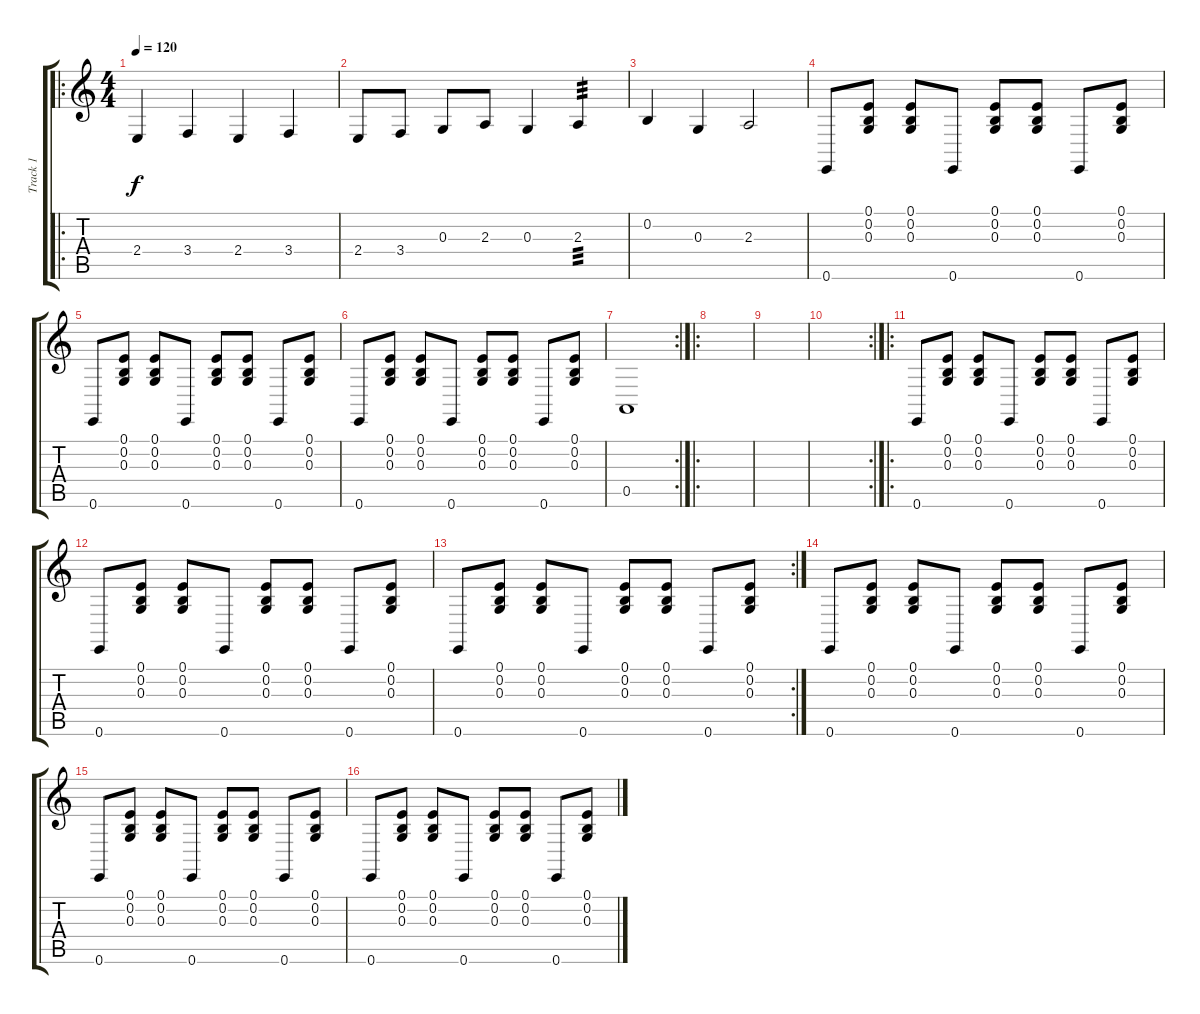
\track ("Track 1" "Track 1") {instrument acousticgrandpiano}
\staff {score tabs}
\tuning (E4 B3 G3 D3 A2 E2) {hide}
\ro
\ts (4 4)
\tempo 120
\clef g2
\ks c
2.4.4{dy f instrument acousticgrandpiano} 3.4.4 2.4.4 3.4.4 |
2.4.8 3.4.8 0.3.8 2.3.8 0.3.4 2.3.4{tp 3} |
0.2.4 0.3.4 2.3.2 |
0.6.8 (0.1 0.2 0.3).8 (0.1 0.2 0.3).8 0.6.8 (0.1 0.2 0.3).8 (0.1 0.2 0.3).8 0.6.8 (0.1 0.2 0.3).8 |
0.6.8 (0.1 0.2 0.3).8 (0.1 0.2 0.3).8 0.6.8 (0.1 0.2 0.3).8 (0.1 0.2 0.3).8 0.6.8 (0.1 0.2 0.3).8 |
0.6.8 (0.1 0.2 0.3).8 (0.1 0.2 0.3).8 0.6.8 (0.1 0.2 0.3).8 (0.1 0.2 0.3).8 0.6.8 (0.1 0.2 0.3).8 |
\rc 2
0.5.1 |
\ro
|
|
\rc 2
|
\ro
0.6.8 (0.1 0.2 0.3).8 (0.1 0.2 0.3).8 0.6.8 (0.1 0.2 0.3).8 (0.1 0.2 0.3).8 0.6.8 (0.1 0.2 0.3).8 |
0.6.8 (0.1 0.2 0.3).8 (0.1 0.2 0.3).8 0.6.8 (0.1 0.2 0.3).8 (0.1 0.2 0.3).8 0.6.8 (0.1 0.2 0.3).8 |
\rc 2
0.6.8 (0.1 0.2 0.3).8 (0.1 0.2 0.3).8 0.6.8 (0.1 0.2 0.3).8 (0.1 0.2 0.3).8 0.6.8 (0.1 0.2 0.3).8 |
0.6.8 (0.1 0.2 0.3).8 (0.1 0.2 0.3).8 0.6.8 (0.1 0.2 0.3).8 (0.1 0.2 0.3).8 0.6.8 (0.1 0.2 0.3).8 |
0.6.8 (0.1 0.2 0.3).8 (0.1 0.2 0.3).8 0.6.8 (0.1 0.2 0.3).8 (0.1 0.2 0.3).8 0.6.8 (0.1 0.2 0.3).8 |
0.6.8 (0.1 0.2 0.3).8 (0.1 0.2 0.3).8 0.6.8 (0.1 0.2 0.3).8 (0.1 0.2 0.3).8 0.6.8 (0.1 0.2 0.3).8
